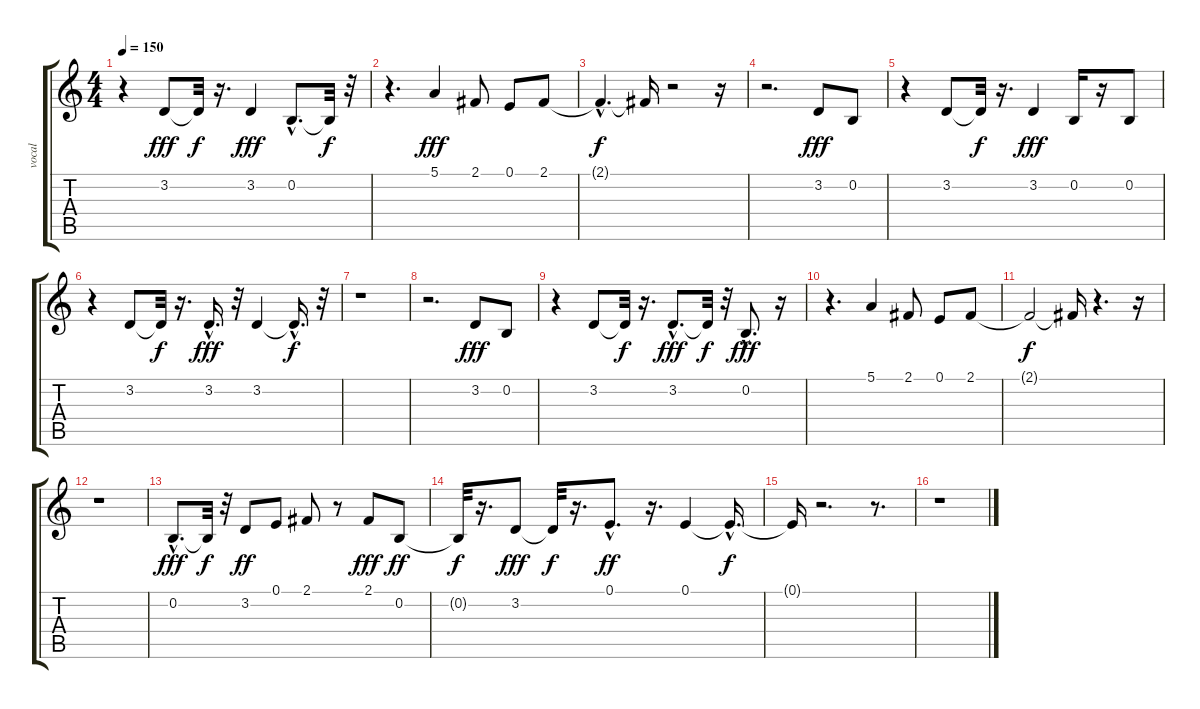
\track ("vocal" "vocal") {instrument ocarina}
\staff {score tabs}
\tuning (E4 B3 G3 D3 A2 E2) {hide}
\ts (4 4)
\tempo 150
\clef g2
\ks c
r.4{dy fff} 3.2.8 3.2{t}.32{dy f} r.16{d} 3.2.4{dy fff} 0.2{hac}.8{d} 0.2{t}.32{dy f} r.32 |
r.4{d} 5.1.4{dy fff} 2.1.8 0.1.8 2.1.8 |
2.1{hac t}.4{d dy f} 2.1{t}.16 r.2 r.16 |
r.2{d} 3.2.8{dy fff} 0.2.8 |
r.4 3.2.8 3.2{t}.32{dy f} r.16{d} 3.2.4{dy fff} 0.2.16 r.16 0.2.8 |
r.4 3.2.8 3.2{t}.32{dy f} r.16{d} 3.2{hac}.16{d dy fff} r.32 3.2.4 3.2{hac t}.16{d dy f} r.32 |
r.1 |
r.2{d} 3.2.8{dy fff} 0.2.8 |
r.4 3.2.8 3.2{t}.32{dy f} r.16{d} 3.2{hac}.8{d dy fff} 3.2{t}.32{dy f} r.32 0.2{hac}.8{d dy fff} r.16 |
r.4{d} 5.1.4 2.1.8 0.1.8 2.1.8 |
2.1{t}.2{dy f} 2.1{t}.16 r.4{d} r.16 |
r.1 |
0.2{hac}.8{d dy fff} 0.2{t}.32{dy f} r.32 3.2.8{dy ff} 0.1.8 2.1.8 r.8 2.1.8{dy fff} 0.2.8{dy ff} |
0.2{t}.32{dy f} r.16{d} 3.2.8{dy fff} 3.2{t}.32{dy f} r.16{d} 0.1{hac}.8{d dy ff} r.16{d} 0.1.4 0.1{hac t}.16{d dy f} |
0.1{t}.16 r.2{d} r.8{d} |
r.1
